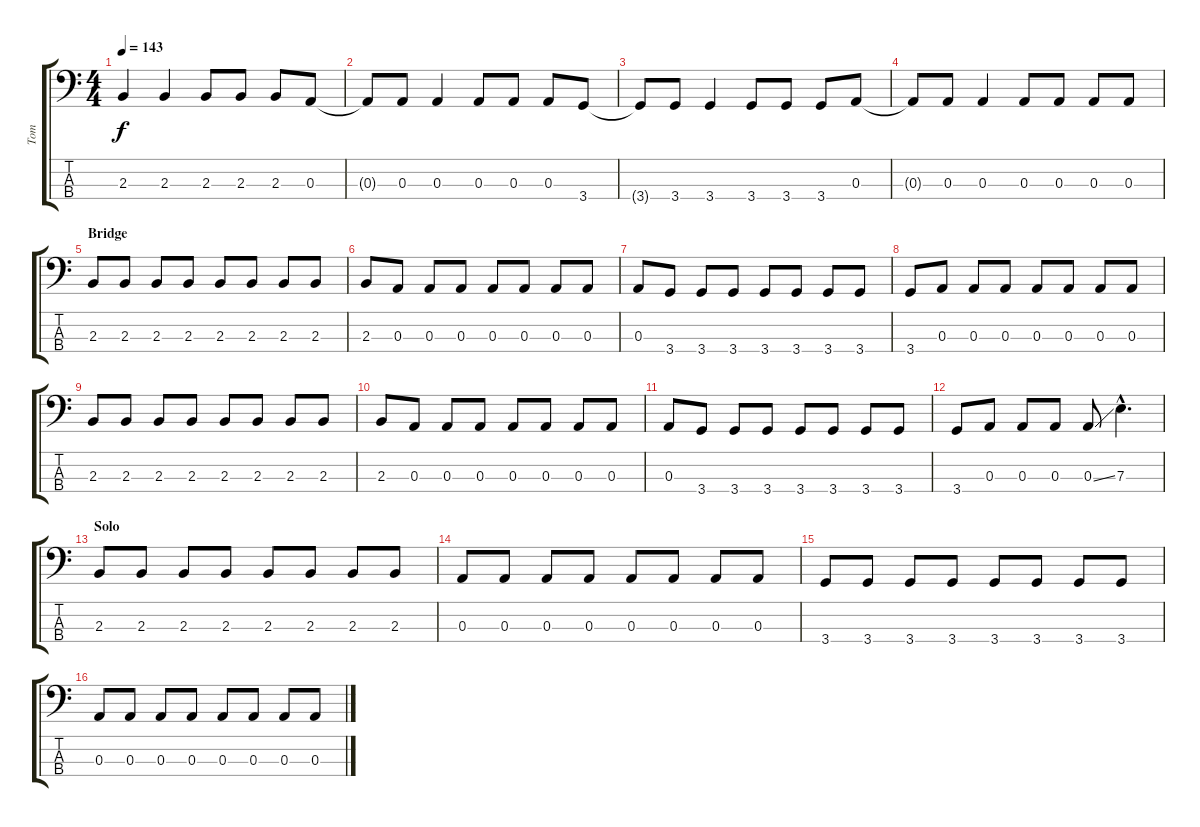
\track ("Tom" "Tom") {instrument electricbassfinger}
\staff {score tabs}
\tuning (G2 D2 A1 E1) {hide}
\ts (4 4)
\tempo 143
\clef f4
\ks c
2.3.4{dy f} 2.3.4 2.3.8 2.3.8 2.3.8 0.3.8 |
0.3{t}.8 0.3.8 0.3.4 0.3.8 0.3.8 0.3.8 3.4.8 |
3.4{t}.8 3.4.8 3.4.4 3.4.8 3.4.8 3.4.8 0.3.8 |
0.3{t}.8 0.3.8 0.3.4 0.3.8 0.3.8 0.3.8 0.3.8 |
\section ("" "Bridge")
2.3.8 2.3.8 2.3.8 2.3.8 2.3.8 2.3.8 2.3.8 2.3.8 |
2.3.8 0.3.8 0.3.8 0.3.8 0.3.8 0.3.8 0.3.8 0.3.8 |
0.3.8 3.4.8 3.4.8 3.4.8 3.4.8 3.4.8 3.4.8 3.4.8 |
3.4.8 0.3.8 0.3.8 0.3.8 0.3.8 0.3.8 0.3.8 0.3.8 |
2.3.8 2.3.8 2.3.8 2.3.8 2.3.8 2.3.8 2.3.8 2.3.8 |
2.3.8 0.3.8 0.3.8 0.3.8 0.3.8 0.3.8 0.3.8 0.3.8 |
0.3.8 3.4.8 3.4.8 3.4.8 3.4.8 3.4.8 3.4.8 3.4.8 |
3.4.8 0.3.8 0.3.8 0.3.8 0.3{ss}.8 7.3{hac}.4{d} |
\section ("" "Solo")
2.3.8 2.3.8 2.3.8 2.3.8 2.3.8 2.3.8 2.3.8 2.3.8 |
0.3.8 0.3.8 0.3.8 0.3.8 0.3.8 0.3.8 0.3.8 0.3.8 |
3.4.8 3.4.8 3.4.8 3.4.8 3.4.8 3.4.8 3.4.8 3.4.8 |
0.3.8 0.3.8 0.3.8 0.3.8 0.3.8 0.3.8 0.3.8 0.3.8
